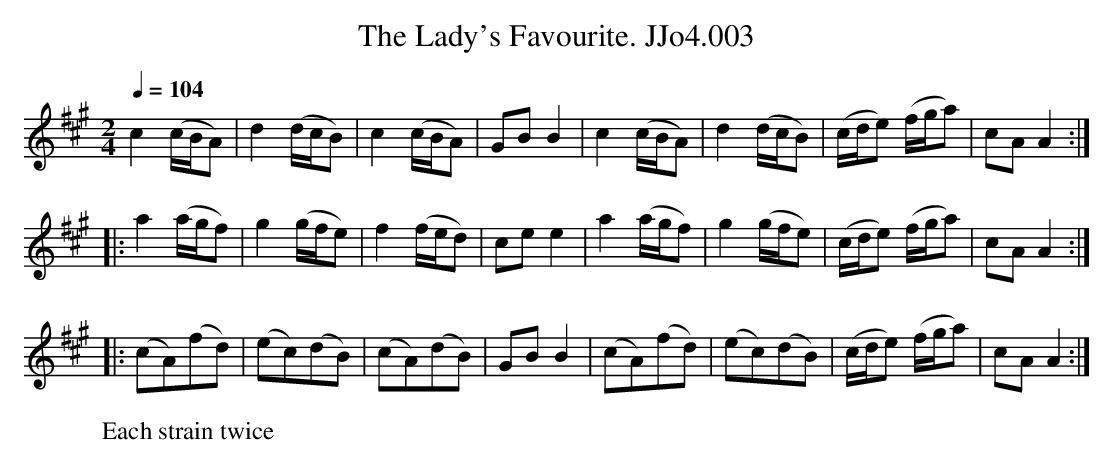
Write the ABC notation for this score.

X:1
T:Lady's Favourite. JJo4.003, The
M:2/4
L:1/8
Q:1/4=104
W:Each strain twice
K:A
c2(c/B/A)|d2(d/c/B)|c2(c/B/A)|GBB2|\
c2(c/B/A)|d2(d/c/B)|(c/d/e) (f/g/a)|cAA2:|
|:a2(a/g/f)|g2(g/f/e)|f2(f/e/d)|cee2|\
a2(a/g/f)|g2(g/f/e)|(c/d/e) (f/g/a)|cAA2:|
|:(cA)(fd)|(ec)(dB)|(cA)(dB)|GBB2|\
(cA)(fd)|(ec)(dB)|(c/d/e) (f/g/a)|cAA2:|
